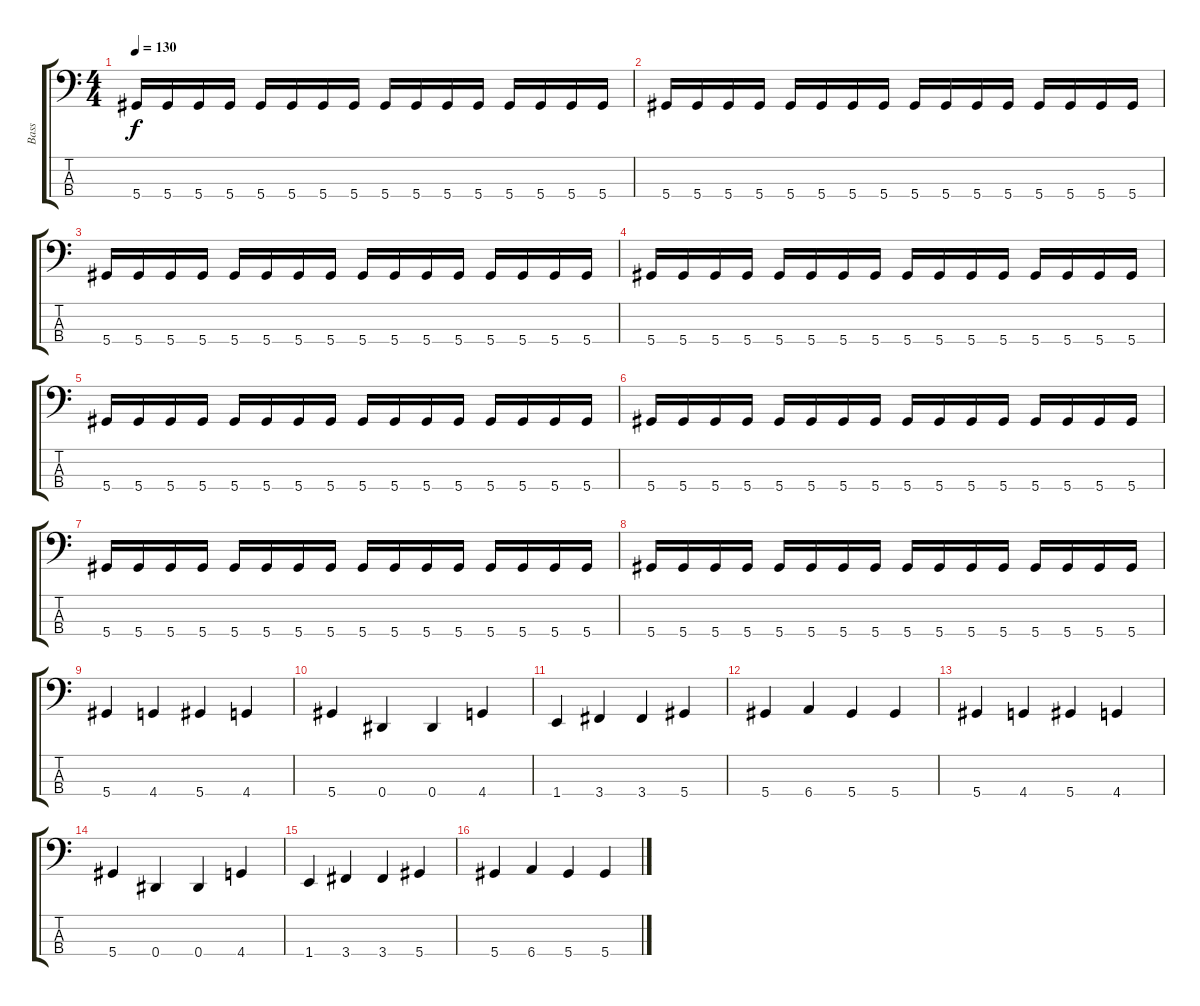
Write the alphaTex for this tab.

\track ("Bass" "Bass") {instrument electricbassfinger}
\staff {score tabs}
\tuning (Gb2 Db2 Ab1 Eb1) {hide}
\ts (4 4)
\tempo 130
\clef f4
\ks c
5.4.16{dy f} 5.4.16 5.4.16 5.4.16 5.4.16 5.4.16 5.4.16 5.4.16 5.4.16 5.4.16 5.4.16 5.4.16 5.4.16 5.4.16 5.4.16 5.4.16 |
5.4.16 5.4.16 5.4.16 5.4.16 5.4.16 5.4.16 5.4.16 5.4.16 5.4.16 5.4.16 5.4.16 5.4.16 5.4.16 5.4.16 5.4.16 5.4.16 |
5.4.16 5.4.16 5.4.16 5.4.16 5.4.16 5.4.16 5.4.16 5.4.16 5.4.16 5.4.16 5.4.16 5.4.16 5.4.16 5.4.16 5.4.16 5.4.16 |
5.4.16 5.4.16 5.4.16 5.4.16 5.4.16 5.4.16 5.4.16 5.4.16 5.4.16 5.4.16 5.4.16 5.4.16 5.4.16 5.4.16 5.4.16 5.4.16 |
5.4.16 5.4.16 5.4.16 5.4.16 5.4.16 5.4.16 5.4.16 5.4.16 5.4.16 5.4.16 5.4.16 5.4.16 5.4.16 5.4.16 5.4.16 5.4.16 |
5.4.16 5.4.16 5.4.16 5.4.16 5.4.16 5.4.16 5.4.16 5.4.16 5.4.16 5.4.16 5.4.16 5.4.16 5.4.16 5.4.16 5.4.16 5.4.16 |
5.4.16 5.4.16 5.4.16 5.4.16 5.4.16 5.4.16 5.4.16 5.4.16 5.4.16 5.4.16 5.4.16 5.4.16 5.4.16 5.4.16 5.4.16 5.4.16 |
5.4.16 5.4.16 5.4.16 5.4.16 5.4.16 5.4.16 5.4.16 5.4.16 5.4.16 5.4.16 5.4.16 5.4.16 5.4.16 5.4.16 5.4.16 5.4.16 |
5.4.4 4.4.4 5.4.4 4.4.4 |
5.4.4 0.4.4 0.4.4 4.4.4 |
1.4.4 3.4.4 3.4.4 5.4.4 |
5.4.4 6.4.4 5.4.4 5.4.4 |
5.4.4 4.4.4 5.4.4 4.4.4 |
5.4.4 0.4.4 0.4.4 4.4.4 |
1.4.4 3.4.4 3.4.4 5.4.4 |
5.4.4 6.4.4 5.4.4 5.4.4
